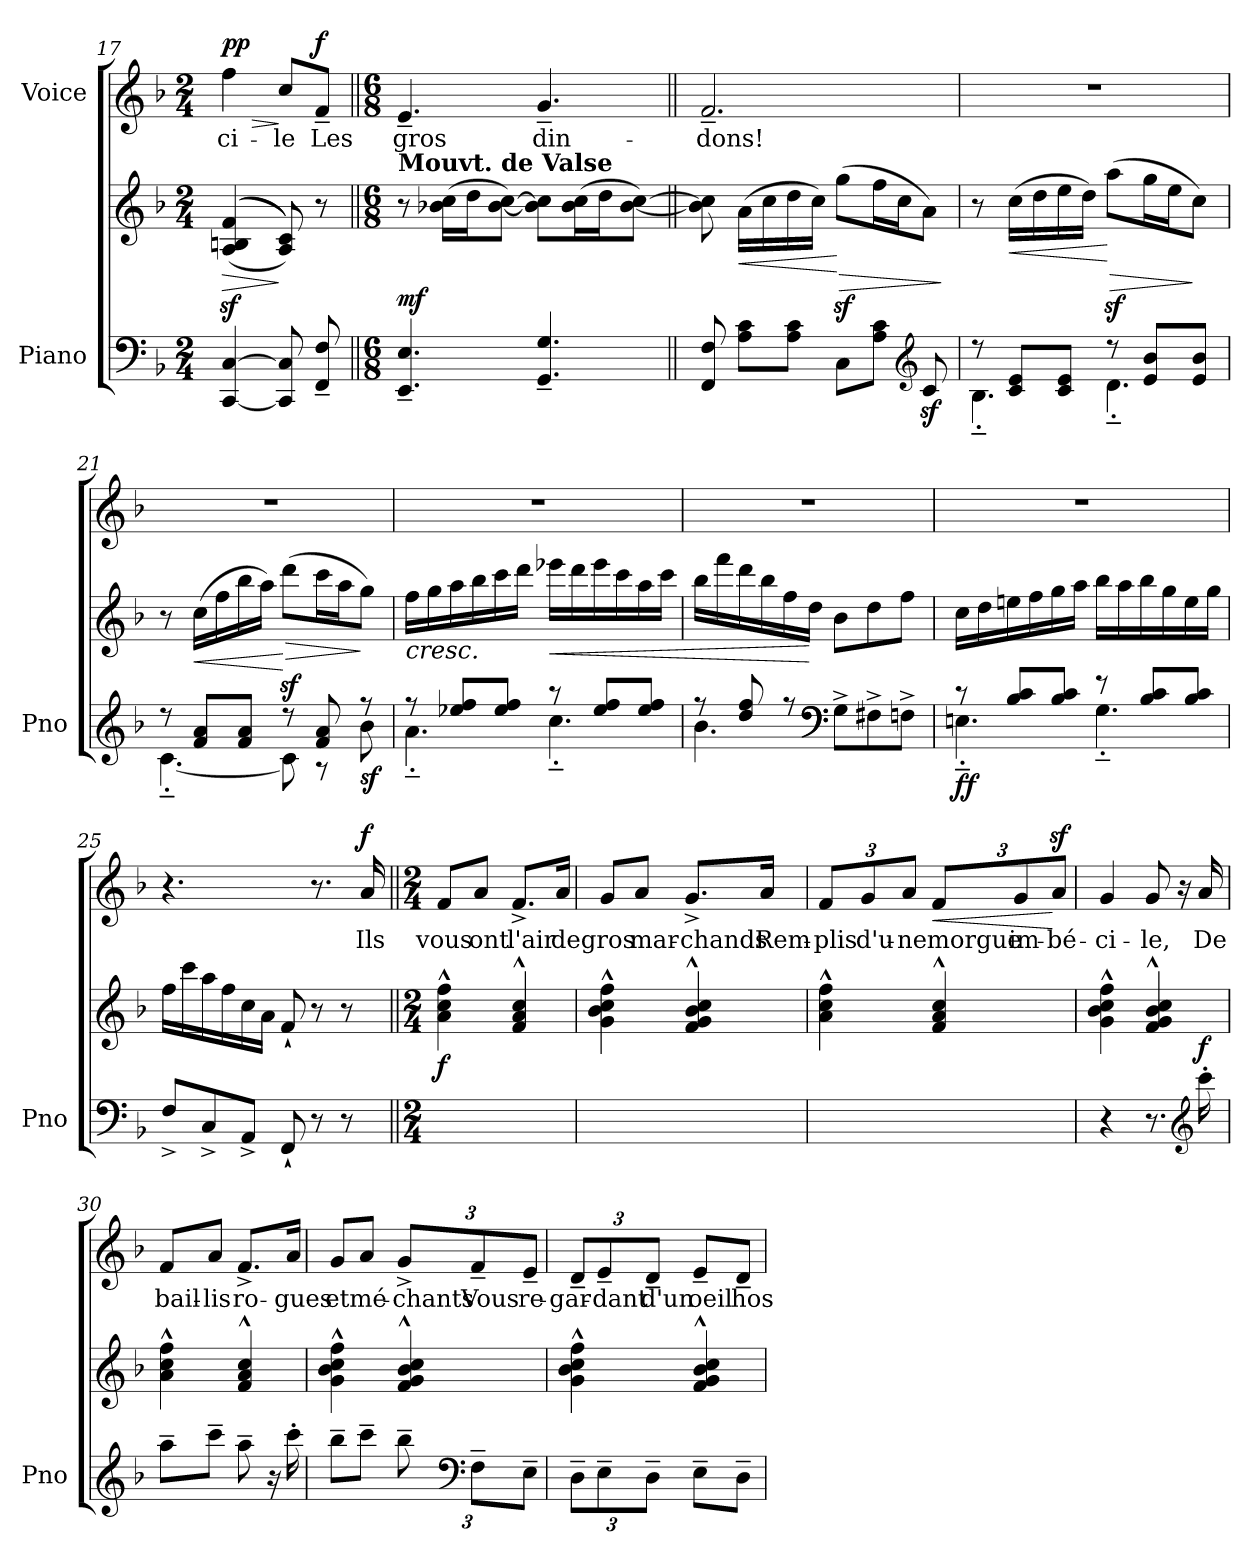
**kern	**kern	**dynam	**kern	**text	**dynam
*part2	*part2	*part2	*part1	*part1	*part1
*staff3	*staff2	*staff2/3	*staff1	*staff1	*staff1
*I"Piano	*	*	*I"Voice	*	*
*I'Pno	*	*	*	*	*
*clefF4	*clefG2	*	*clefG2	*	*
*k[b-]	*k[b-]	*	*k[b-]	*	*
*M2/4	*M2/4	*	*M2/4	*	*
=17	=17	=17	=17	=17	=17
!	!	!LO:HP:b	!	!	!LO:HP:b
!	!	!	!	!	!LO:DY:n=1:a
[<4CC/ [>4C/	(>(>(4A/z< 4Bn/z< 4f/z<	>	4ff\	-ci-	> pp
8CC/] 8C/]	8A/ 8c/)))	]	8cc/L	-le	]
!	!	!	!	!	!LO:DY:n=2:a
8FF/~ 8F/~	8r	.	8f~>/J	Les	f
=18||	=18||	=18||	=18||	=18||	=18||
*M6/8	*M6/8	*	*M6/8	*	*
!	!LO:TX:a:B:t=Mouvt. de Valse	!	!	!	!
!	!	!LO:DY:a=2	!	!	!
4.EE/~ 4.E/~	8r	mf	4.e~>/	gros	.
.	(>16b-X\ 16cc\LL	.	.	.	.
.	16dd\J	.	.	.	.
.	[<8b-\ [>8cc\J)	.	.	.	.
4.GG/~ 4.G/~	8b-\] 8cc\]L	.	4.g~>/	din-	.
.	(16b-\ 16cc\L	.	.	.	.
.	16dd\J	.	.	.	.
.	[8b-\ [8cc\J)	.	.	.	.
=19||	=19||	=19||	=19||	=19||	=19||
!	!	!LO:DY:b	!	!	!
!	!	!LO:DY:n=1:b	!	!	!
8FF/ 8F/	8b-\] 8cc\]	p other-dynamics	2.f~>/	-dons!	.
!	!	!LO:HP:b	!	!	!
8A\ 8c\L	(16a\LL	<	.	.	.
.	16cc\	.	.	.	.
8A\ 8c\J	16dd\	.	.	.	.
.	16cc\JJ)	.	.	.	.
!	!	!LO:HP:n=1:b	!	!	!
8C\L	(8ggz>\L	[ >	.	.	.
8A\ 8c\J	16ff\L	.	.	.	.
.	16cc\J	.	.	.	.
*clefG2	*	*	*	*	*
8cz</	8a\J)	.	.	.	.
.	.	]	.	.	.
=20	=20	=20	=20	=20	=20
*^	*	*	*	*	*
8r	4.B-'~\	8r	.	2.r	.	.
!	!	!	!LO:HP:b	!	!	!
8c/ 8e/L	.	(16cc\LL	<	.	.	.
.	.	16dd\	.	.	.	.
8c/ 8e/J	.	16ee\	.	.	.	.
.	.	16dd\JJ)	.	.	.	.
!	!	!	!LO:HP:n=1:b	!	!	!
8r	4.d'~\	(8aaz<\L	[ >	.	.	.
8e/ 8b-/L	.	16gg\L	.	.	.	.
.	.	16ee\J	.	.	.	.
8e/ 8b-/J	.	8cc\J)	]	.	.	.
=21	=21	=21	=21	=21	=21	=21
8r	[4.c'~\	8r	.	2.r	.	.
!	!	!	!LO:HP:b	!	!	!
8f/ 8a/L	.	(>16cc\LL	<	.	.	.
.	.	16ff\	.	.	.	.
8f/ 8a/J	.	16bb-\	.	.	.	.
.	.	16aa\JJ)	.	.	.	.
!	!	!	!LO:HP:n=1:b	!	!	!
8r	8c\]	(>8dddz<\L	[ >	.	.	.
8f/ 8a/	8r	16ccc\L	.	.	.	.
.	.	16aa\J	.	.	.	.
!	!	!	!LO:DY:n=1:b=2	!	!	!
8r	8b-\	8gg\J)	] sf	.	.	.
=22	=22	=22	=22	=22	=22	=22
!	!	!LO:TX:b:i:t=cresc.	!	!	!	!
8r	4.a'~\	16ff\LL	.	2.r	.	.
.	.	16gg\	.	.	.	.
8ee-X/ 8ff/L	.	16aa\	.	.	.	.
.	.	16bb-\	.	.	.	.
8ee-/ 8ff/J	.	16ccc\	.	.	.	.
.	.	16ddd\JJ	.	.	.	.
!	!	!	!LO:HP:b	!	!	!
8r	4.cc'~\	16eee-X\LL	<	.	.	.
.	.	16ddd\	.	.	.	.
8ee-/ 8ff/L	.	16eee-\	.	.	.	.
.	.	16ccc\	.	.	.	.
8ee-/ 8ff/J	.	16aa\	.	.	.	.
.	.	16ccc\JJ	.	.	.	.
=23	=23	=23	=23	=23	=23	=23
8r	4.b-\	16bb-\LL	.	2.r	.	.
.	.	16fff\	.	.	.	.
8dd/ 8ff/	.	16ddd\	.	.	.	.
.	.	16bb-\	.	.	.	.
8r	.	16ff\	.	.	.	.
.	.	16dd\JJ	[	.	.	.
*clefF4	*	*	*	*	*	*
8G^\L	4.ryy	8b-\L	.	.	.	.
8F#X^\	.	8dd\	.	.	.	.
8Fn^\J	.	8ff\J	.	.	.	.
=24	=24	=24	=24	=24	=24	=24
!	!	!	!LO:DY:b=2	!	!	!
!	!	!	!LO:DY:n=1:b	!	!	!
8r	4.En'~\	16cc\LL	f f	2.r	.	.
.	.	16dd\	.	.	.	.
8B-/ 8c/L	.	16een\	.	.	.	.
.	.	16ff\	.	.	.	.
8B-/ 8c/J	.	16gg\	.	.	.	.
.	.	16aa\JJ	.	.	.	.
8r	4.G'~\	16bb-\LL	.	.	.	.
.	.	16aa\	.	.	.	.
8B-/ 8c/L	.	16bb-\	.	.	.	.
.	.	16gg\	.	.	.	.
8B-/ 8c/J	.	16ee\	.	.	.	.
.	.	16gg\JJ	.	.	.	.
*v	*v	*	*	*	*	*
=25	=25	=25	=25	=25	=25
8F^</L	16ff\LL	.	4.r	.	.
.	16ccc\	.	.	.	.
8C^/	16aa\	.	.	.	.
.	16ff\	.	.	.	.
8AA^/J	16cc\	.	.	.	.
.	16a\JJ	.	.	.	.
8FF`/	8f`/	.	8ryy	.	.
8r	8r	.	8.r	.	.
8r	8r	.	.	.	.
!	!	!	!	!	!LO:DY:a
.	.	.	16a/	Ils	f
=26||	=26||	=26||	=26||	=26||	=26||
*M2/4	*M2/4	*	*M2/4	*	*
!	!	!LO:DY:b	!	!	!
2ryy	4a\^^ 4cc\^^ 4ff\^^	f	8f/L	vous	.
.	.	.	8a/J	ont	.
.	4f/^^ 4a/^^ 4cc/^^	.	8.f^>/L	l'air	.
.	.	.	16a/Jk	de	.
=27	=27	=27	=27	=27	=27
2ryy	4g\^^ 4b-\^^ 4cc\^^ 4ff\^^	.	8g/L	gros	.
.	.	.	8a/J	mar-	.
.	4f/^^ 4g/^^ 4b-/^^ 4cc/^^	.	8.g^>/L	-chands	.
.	.	.	16a/Jk	Rem-	.
=28	=28	=28	=28	=28	=28
*	*	*	*Xbrackettup	*	*
2ryy	4a\^^ 4cc\^^ 4ff\^^	.	12f/L	-plis	.
.	.	.	12g/	d'u-	.
.	.	.	12a/J	-ne	.
!	!	!	!	!	!LO:HP:b
.	4f/^^ 4a/^^ 4cc/^^	.	12f/L	morgue	<
.	.	.	12g/	im-	.
.	.	.	12az>/J	-bé-	[
=29	=29	=29	=29	=29	=29
4r	4g\^^ 4b-\^^ 4cc\^^ 4ff\^^	.	4g/	-ci-	.
8.r	4f/^^ 4g/^^ 4b-/^^ 4cc/^^	.	8g/	-le,	.
.	.	.	16r	.	.
*clefG2	*	*	*	*	*
!	!	!LO:DY:a=2	!	!	!
16ccc'\	.	f	16a/	De	.
=30	=30	=30	=30	=30	=30
8aa~\L	4a\^^ 4cc\^^ 4ff\^^	.	8f/L	bail-	.
8ccc~\J	.	.	8a/J	-lis	.
8aa~\	4f/^^ 4a/^^ 4cc/^^	.	8.f^>/L	ro-	.
16r	.	.	.	.	.
16ccc'\	.	.	16a/Jk	-gues	.
=31	=31	=31	=31	=31	=31
8bb-~\L	4g\^^ 4b-\^^ 4cc\^^ 4ff\^^	.	8g/L	et	.
8ccc~\J	.	.	8a/J	mé-	.
*Xbrackettup	*	*	*	*	*
12bb-~\	4f/^^ 4g/^^ 4b-/^^ 4cc/^^	.	12g^>/L	-chants	.
*clefF4	*	*	*	*	*
12F~\L	.	.	12f~/	Vous	.
12E~\J	.	.	12e~>/J	re-	.
=32	=32	=32	=32	=32	=32
12D~\L	4g\^^ 4b-\^^ 4cc\^^ 4ff\^^	.	12d~>/L	-gar-	.
12E~\	.	.	12e~>/	-dant	.
12D~\J	.	.	12d~>/J	d'un	.
8E~\L	4f/^^ 4g/^^ 4b-/^^ 4cc/^^	.	8e~>/L	oeil	.
8D~\J	.	.	8d~>/J	hos-	.
=	=	=	=	=	=
*-	*-	*-	*-	*-	*-
